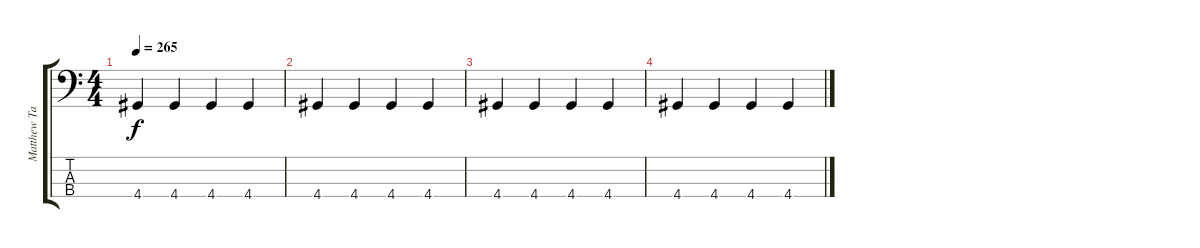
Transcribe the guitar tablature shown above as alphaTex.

\track ("Matthew Taylor" "Matthew Ta") {instrument electricbassfinger bank 177}
\staff {score tabs}
\tuning (G2 D2 A1 E1) {hide}
\ts (4 4)
\tempo 265
\clef f4
\ks c
4.4.4{dy f} 4.4.4 4.4.4 4.4.4 |
4.4.4 4.4.4 4.4.4 4.4.4 |
4.4.4 4.4.4 4.4.4 4.4.4 |
4.4.4 4.4.4 4.4.4 4.4.4
